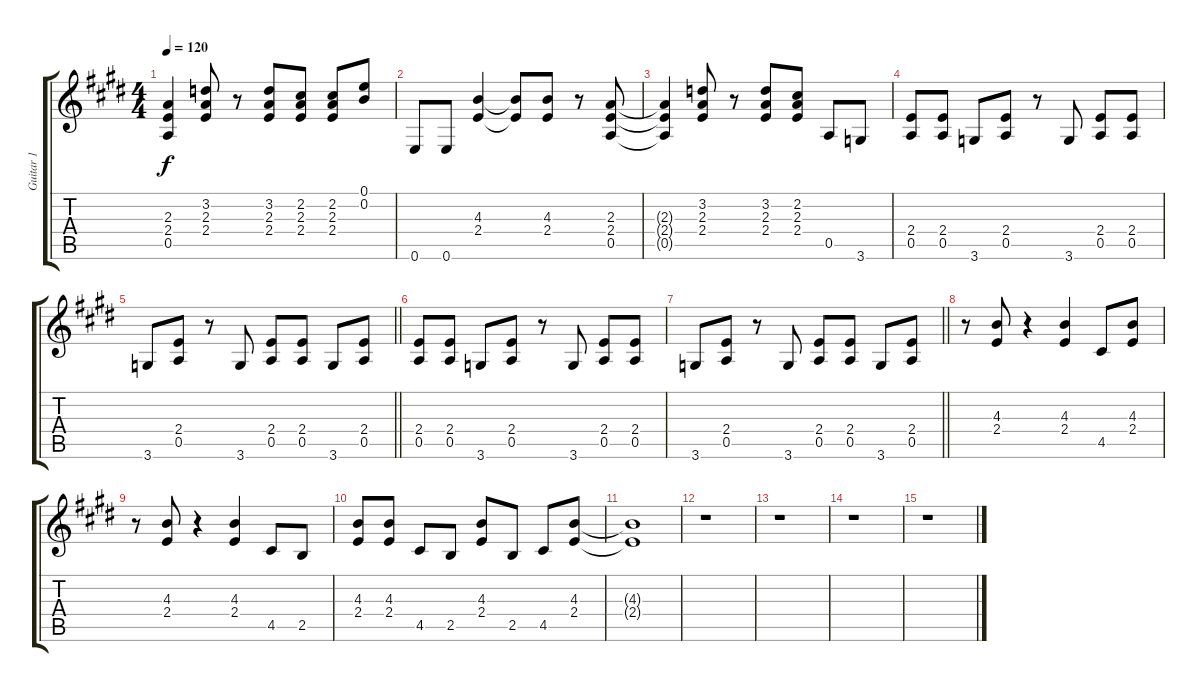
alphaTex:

\track ("Guitar 1" "Guitar 1") {instrument distortionguitar}
\staff {score tabs}
\tuning (E4 B3 G3 D3 A2 E2) {hide}
\ts (4 4)
\tempo 120
\clef g2
\ks e
(2.3{t} 2.4{t} 0.5{t}).4{dy f} (3.2 2.3 2.4).8 r.8 (3.2 2.3 2.4).8 (2.2 2.3 2.4).8 (2.2 2.3 2.4).8 (0.1 0.2).8 |
0.6.8 0.6.8 (4.3 2.4).4 (4.3{t} 2.4{t}).8 (4.3 2.4).8 r.8 (2.3 2.4 0.5).8 |
(2.3{t} 2.4{t} 0.5{t}).4 (3.2 2.3 2.4).8 r.8 (3.2 2.3 2.4).8 (2.2 2.3 2.4).8 0.5.8 3.6.8 |
(2.4 0.5).8 (2.4 0.5).8 3.6.8 (2.4 0.5).8 r.8 3.6.8 (2.4 0.5).8 (2.4 0.5).8 |
\barLineRight lightlight
3.6.8 (2.4 0.5).8 r.8 3.6.8 (2.4 0.5).8 (2.4 0.5).8 3.6.8 (2.4 0.5).8 |
(2.4 0.5).8 (2.4 0.5).8 3.6.8 (2.4 0.5).8 r.8 3.6.8 (2.4 0.5).8 (2.4 0.5).8 |
\barLineRight lightlight
3.6.8 (2.4 0.5).8 r.8 3.6.8 (2.4 0.5).8 (2.4 0.5).8 3.6.8 (2.4 0.5).8 |
r.8 (4.3 2.4).8 r.4 (4.3 2.4).4 4.5.8 (4.3 2.4).8 |
r.8 (4.3 2.4).8 r.4 (4.3 2.4).4 4.5.8 2.5.8 |
(4.3 2.4).8 (4.3 2.4).8 4.5.8 2.5.8 (4.3 2.4).8 2.5.8 4.5.8 (4.3 2.4).8 |
(4.3{t} 2.4{t}).1 |
r.1 |
r.1 |
r.1 |
r.1
